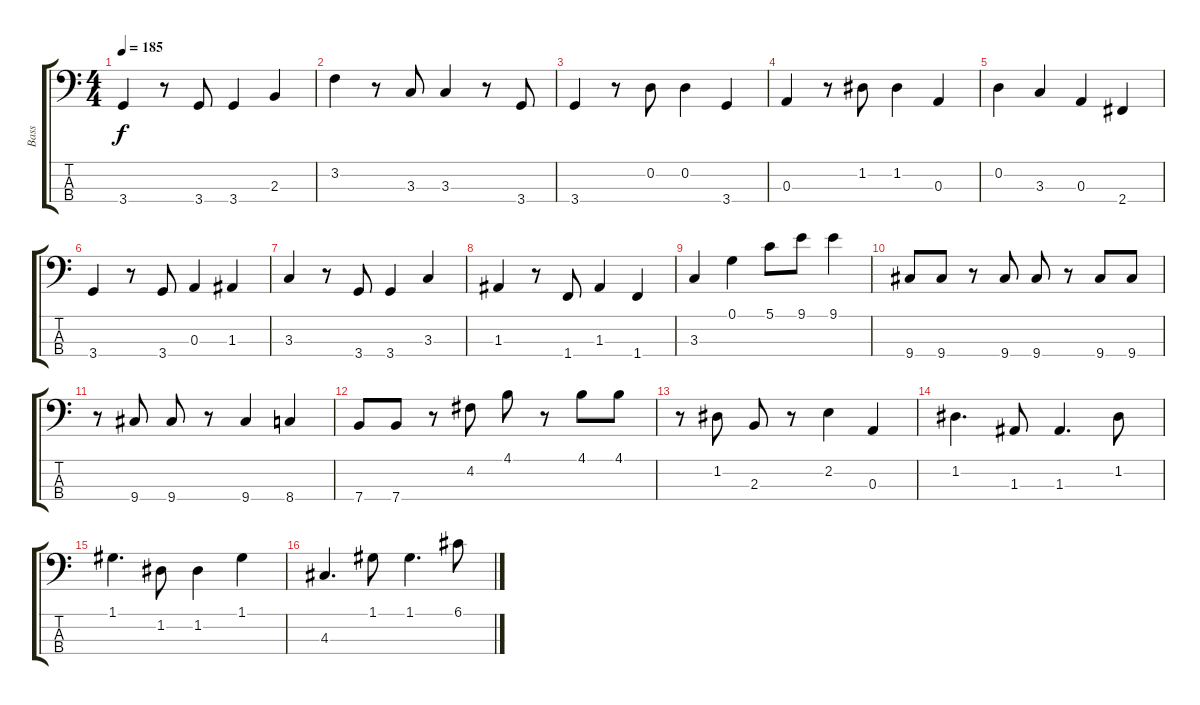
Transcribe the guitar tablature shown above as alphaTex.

\track ("Bass" "Bass") {instrument acousticbass}
\staff {score tabs}
\tuning (G2 D2 A1 E1) {hide}
\ts (4 4)
\tempo 185
\clef f4
\ks c
3.4.4{dy f} r.8 3.4.8 3.4.4 2.3.4 |
3.2.4 r.8 3.3.8 3.3.4 r.8 3.4.8 |
3.4.4 r.8 0.2.8 0.2.4 3.4.4 |
0.3.4 r.8 1.2.8 1.2.4 0.3.4 |
0.2.4 3.3.4 0.3.4 2.4.4 |
3.4.4 r.8 3.4.8 0.3.4 1.3.4 |
3.3.4 r.8 3.4.8 3.4.4 3.3.4 |
1.3.4 r.8 1.4.8 1.3.4 1.4.4 |
3.3.4 0.1.4 5.1.8 9.1.8 9.1.4 |
9.4.8 9.4.8 r.8 9.4.8 9.4.8 r.8 9.4.8 9.4.8 |
r.8 9.4.8 9.4.8 r.8 9.4.4 8.4.4 |
7.4.8 7.4.8 r.8 4.2.8 4.1.8 r.8 4.1.8 4.1.8 |
r.8 1.2.8 2.3.8 r.8 2.2.4 0.3.4 |
1.2.4{d} 1.3.8 1.3.4{d} 1.2.8 |
1.1.4{d} 1.2.8 1.2.4 1.1.4 |
4.3.4{d} 1.1.8 1.1.4{d} 6.1.8
